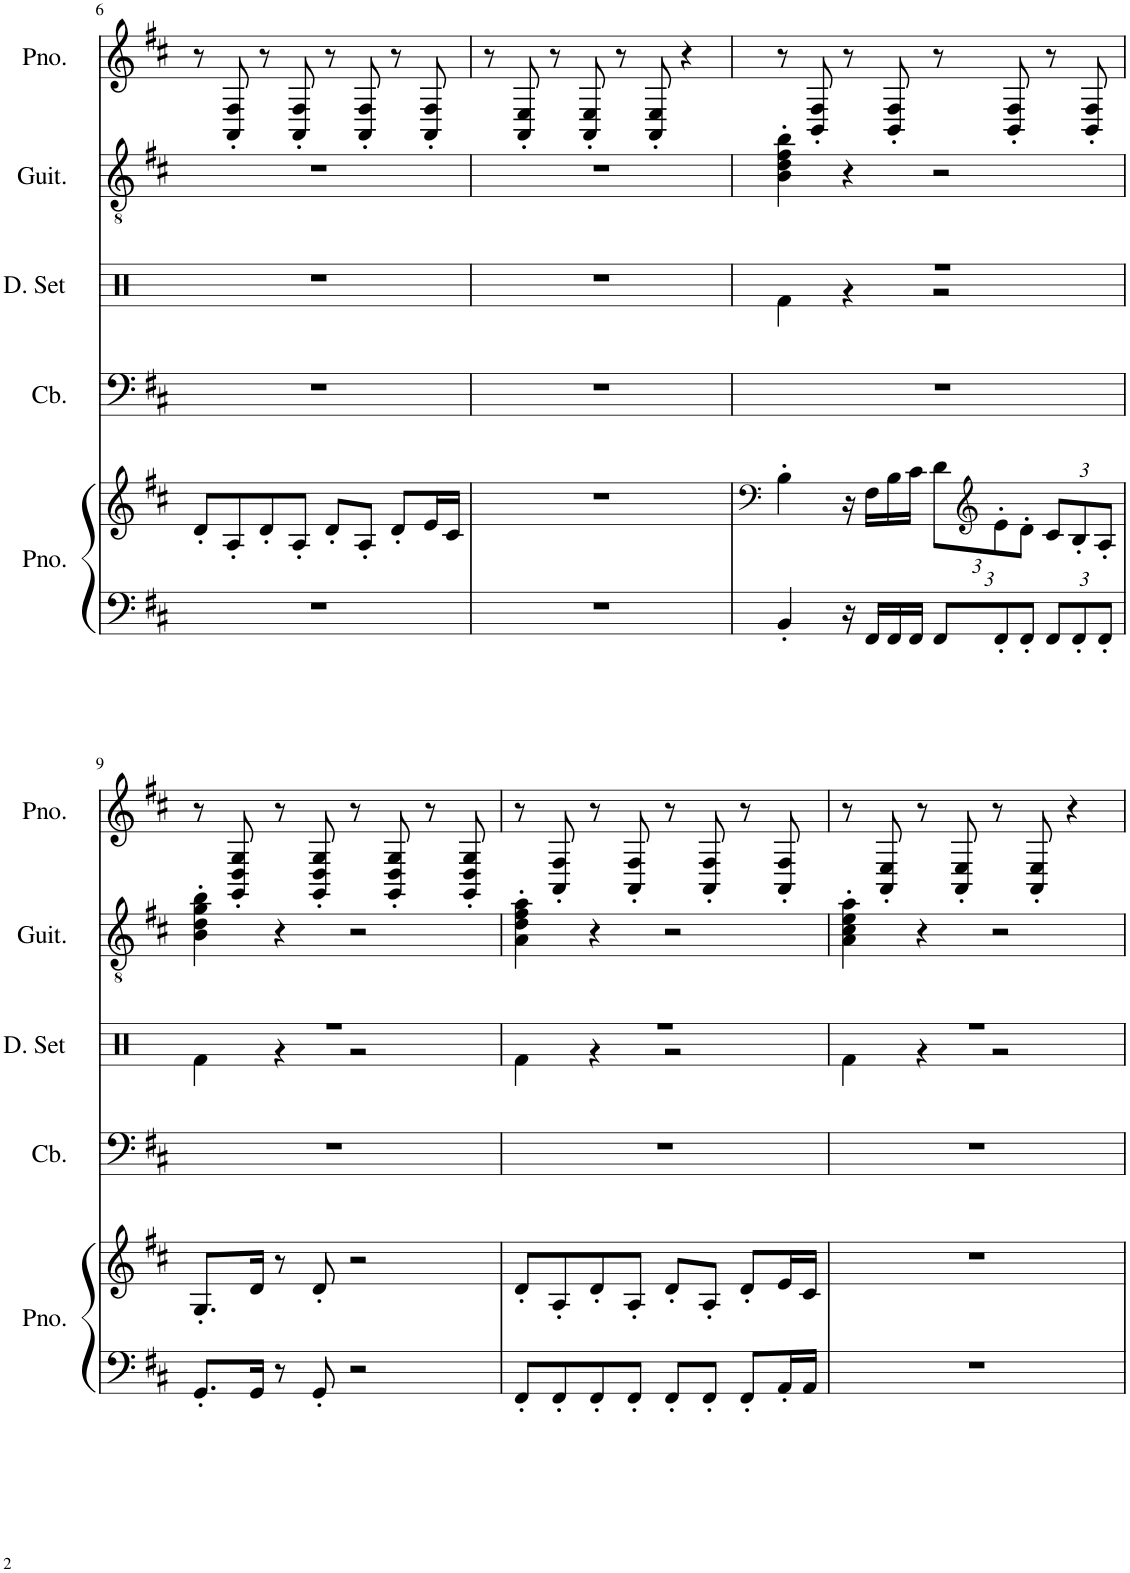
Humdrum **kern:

**kern	**kern	**kern	**kern	**kern	**kern
*part5	*part5	*part4	*part3	*part2	*part1
*staff6	*staff5	*staff4	*staff3	*staff2	*staff1
*I"Piano, Grand Piano	*	*I"Contrabass, Bass	*I"Drumset, Drum Kit	*I"Classical Guitar, Acoustic Guitar	*I"Piano, Electric Piano
*I'Pno.	*	*I'Cb.	*I'D. Set	*I'Guit.	*I'Pno.
!!LO:PB:g=z
*clefF4	*clefG2	*clefF4	*clefX	*clefGv2	*clefG2
*	*	*Trd7c12	*	*	*
*k[f#c#]	*k[f#c#]	*k[f#c#]	*k[f#c#]	*k[f#c#]	*k[f#c#]
*M4/4	*M4/4	*M4/4	*M4/4	*M4/4	*M4/4
=6	=6	=6	=6	=6	=6
1r	8d'/L	1r	1r	1r	8r
.	8A'/	.	.	.	8AA/' 8F#/'
.	8d'/	.	.	.	8r
.	8A'/J	.	.	.	8AA/' 8F#/'
.	8d'/L	.	.	.	8r
.	8A'/J	.	.	.	8AA/' 8F#/'
.	8d'/L	.	.	.	8r
.	16e/L	.	.	.	8AA/' 8F#/'
.	16c#/JJ	.	.	.	.
=7	=7	=7	=7	=7	=7
1r	1r	1r	1r	1r	8r
.	.	.	.	.	8AA/' 8E/'
.	.	.	.	.	8r
.	.	.	.	.	8AA/' 8E/'
.	.	.	.	.	8r
.	.	.	.	.	8AA/' 8E/'
.	.	.	.	.	4r
=8	=8	=8	=8	=8	=8
*	*clefF4	*	*	*	*
*	*	*	*^	*	*
4BB'/	4B'\	1r	1r	4Rf\	4B\' 4d\' 4f#\' 4b\'	8r
.	.	.	.	.	.	8BB/' 8F#/'
16r	16r	.	.	4r	4r	8r
16FF#/LL	16F#\LL	.	.	.	.	.
16FF#/	16B\	.	.	.	.	8BB/' 8F#/'
16FF#/JJ	16c#\JJ	.	.	.	.	.
*Xbrackettup	*Xbrackettup	*	*	*	*	*
12FF#/L	12d\L	.	.	2r	2r	8r
*	*clefG2	*	*	*	*	*
12FF#'/	12e'\	.	.	.	.	.
.	.	.	.	.	.	8BB/' 8F#/'
12FF#'/J	12d'\J	.	.	.	.	.
12FF#/L	12c#/L	.	.	.	.	8r
12FF#'/	12B'/	.	.	.	.	.
.	.	.	.	.	.	8BB/' 8F#/'
12FF#'/J	12A'/J	.	.	.	.	.
!!LO:LB:g=z
=9	=9	=9	=9	=9	=9	=9
8.GG'/L	8.G'/L	1r	1r	4Rf\	4B\' 4d\' 4g\' 4b\'	8r
.	.	.	.	.	.	8GG/' 8D/' 8G/'
16GG/Jk	16d/Jk	.	.	.	.	.
8r	8r	.	.	4r	4r	8r
8GG'/	8d'/	.	.	.	.	8GG/' 8D/' 8G/'
2r	2r	.	.	2r	2r	8r
.	.	.	.	.	.	8GG/' 8D/' 8G/'
.	.	.	.	.	.	8r
.	.	.	.	.	.	8GG/' 8D/' 8G/'
=10	=10	=10	=10	=10	=10	=10
8FF#'/L	8d'/L	1r	1r	4Rf\	4A\' 4d\' 4f#\' 4a\'	8r
8FF#'/	8A'/	.	.	.	.	8AA/' 8F#/'
8FF#'/	8d'/	.	.	4r	4r	8r
8FF#'/J	8A'/J	.	.	.	.	8AA/' 8F#/'
8FF#'/L	8d'/L	.	.	2r	2r	8r
8FF#'/J	8A'/J	.	.	.	.	8AA/' 8F#/'
8FF#'/L	8d'/L	.	.	.	.	8r
16AA'/L	16e/L	.	.	.	.	8AA/' 8F#/'
16AA/JJ	16c#/JJ	.	.	.	.	.
=11	=11	=11	=11	=11	=11	=11
1r	1r	1r	1r	4Rf\	4A\' 4c#\' 4e\' 4a\'	8r
.	.	.	.	.	.	8AA/' 8E/'
.	.	.	.	4r	4r	8r
.	.	.	.	.	.	8AA/' 8E/'
.	.	.	.	2r	2r	8r
.	.	.	.	.	.	8AA/' 8E/'
.	.	.	.	.	.	4r
*	*	*	*v	*v	*	*
=	=	=	=	=	=
*-	*-	*-	*-	*-	*-
